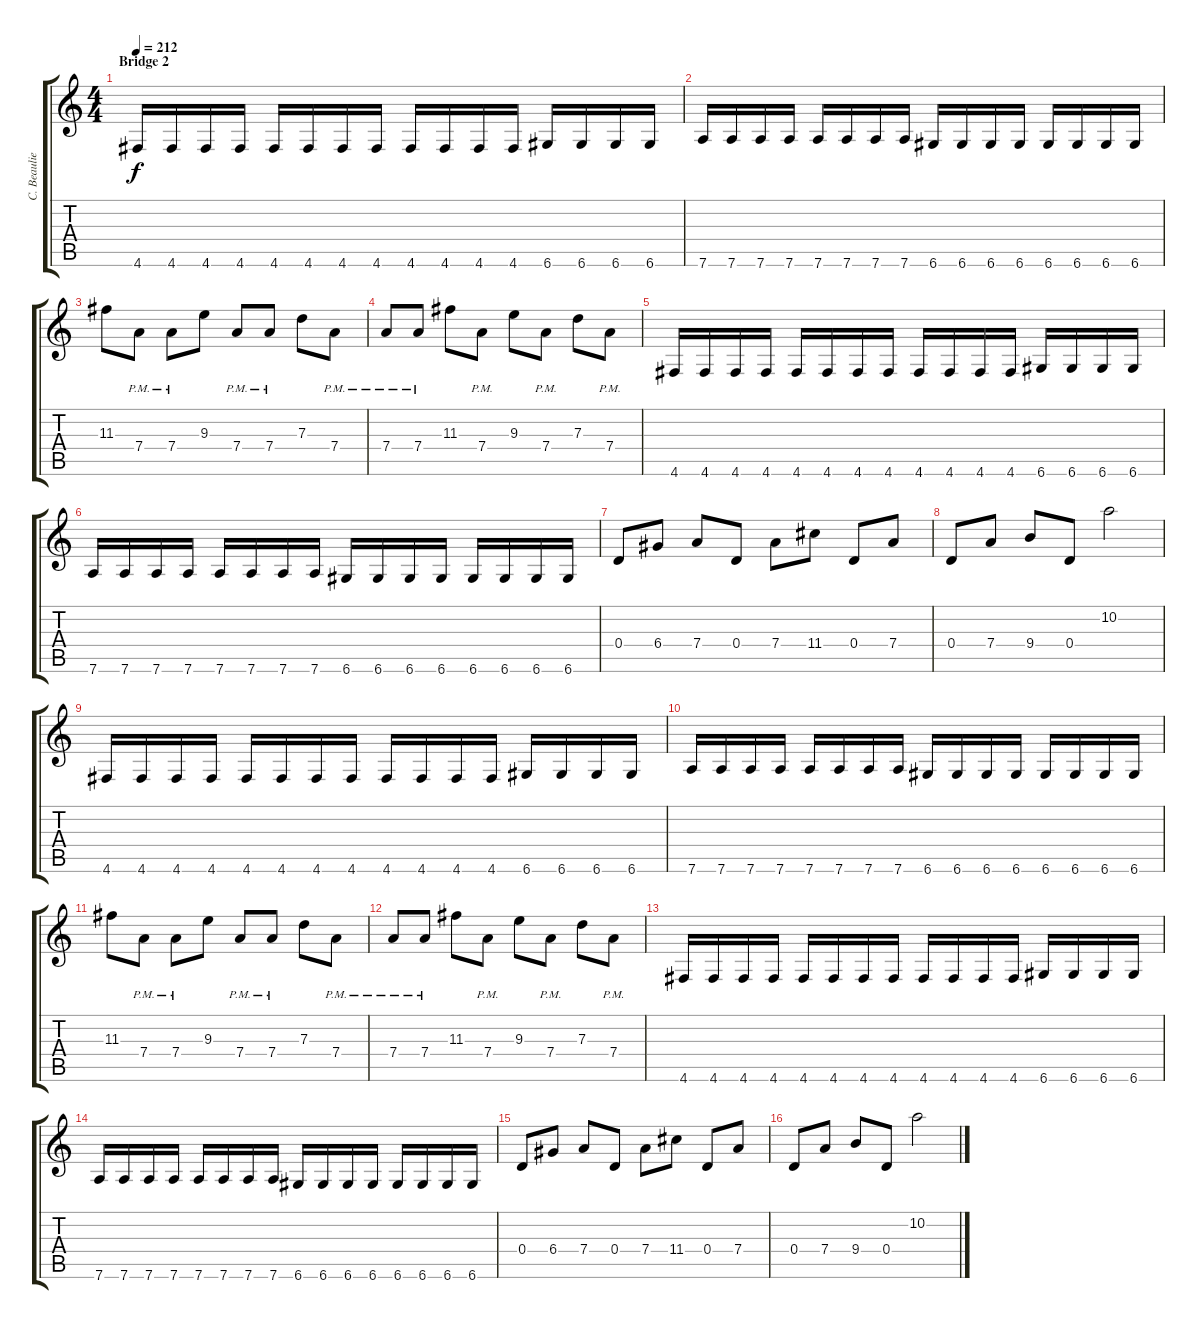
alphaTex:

\track ("C. Beaulieu" "C. Beaulie") {instrument distortionguitar}
\staff {score tabs}
\tuning (E4 B3 G3 D3 A2 D2) {hide}
\ts (4 4)
\section ("" "Bridge 2")
\tempo 212
\clef g2
\ks c
4.6.16{dy f} 4.6.16 4.6.16 4.6.16 4.6.16 4.6.16 4.6.16 4.6.16 4.6.16 4.6.16 4.6.16 4.6.16 6.6.16 6.6.16 6.6.16 6.6.16 |
7.6.16 7.6.16 7.6.16 7.6.16 7.6.16 7.6.16 7.6.16 7.6.16 6.6.16 6.6.16 6.6.16 6.6.16 6.6.16 6.6.16 6.6.16 6.6.16 |
11.3.8 7.4{pm}.8 7.4{pm}.8 9.3.8 7.4{pm}.8 7.4{pm}.8 7.3.8 7.4{pm}.8 |
7.4{pm}.8 7.4{pm}.8 11.3.8 7.4{pm}.8 9.3.8 7.4{pm}.8 7.3.8 7.4{pm}.8 |
4.6.16 4.6.16 4.6.16 4.6.16 4.6.16 4.6.16 4.6.16 4.6.16 4.6.16 4.6.16 4.6.16 4.6.16 6.6.16 6.6.16 6.6.16 6.6.16 |
7.6.16 7.6.16 7.6.16 7.6.16 7.6.16 7.6.16 7.6.16 7.6.16 6.6.16 6.6.16 6.6.16 6.6.16 6.6.16 6.6.16 6.6.16 6.6.16 |
0.4.8 6.4.8 7.4.8 0.4.8 7.4.8 11.4.8 0.4.8 7.4.8 |
0.4.8 7.4.8 9.4.8 0.4.8 10.2.2 |
4.6.16 4.6.16 4.6.16 4.6.16 4.6.16 4.6.16 4.6.16 4.6.16 4.6.16 4.6.16 4.6.16 4.6.16 6.6.16 6.6.16 6.6.16 6.6.16 |
7.6.16 7.6.16 7.6.16 7.6.16 7.6.16 7.6.16 7.6.16 7.6.16 6.6.16 6.6.16 6.6.16 6.6.16 6.6.16 6.6.16 6.6.16 6.6.16 |
11.3.8 7.4{pm}.8 7.4{pm}.8 9.3.8 7.4{pm}.8 7.4{pm}.8 7.3.8 7.4{pm}.8 |
7.4{pm}.8 7.4{pm}.8 11.3.8 7.4{pm}.8 9.3.8 7.4{pm}.8 7.3.8 7.4{pm}.8 |
4.6.16 4.6.16 4.6.16 4.6.16 4.6.16 4.6.16 4.6.16 4.6.16 4.6.16 4.6.16 4.6.16 4.6.16 6.6.16 6.6.16 6.6.16 6.6.16 |
7.6.16 7.6.16 7.6.16 7.6.16 7.6.16 7.6.16 7.6.16 7.6.16 6.6.16 6.6.16 6.6.16 6.6.16 6.6.16 6.6.16 6.6.16 6.6.16 |
0.4.8 6.4.8 7.4.8 0.4.8 7.4.8 11.4.8 0.4.8 7.4.8 |
0.4.8 7.4.8 9.4.8 0.4.8 10.2.2
